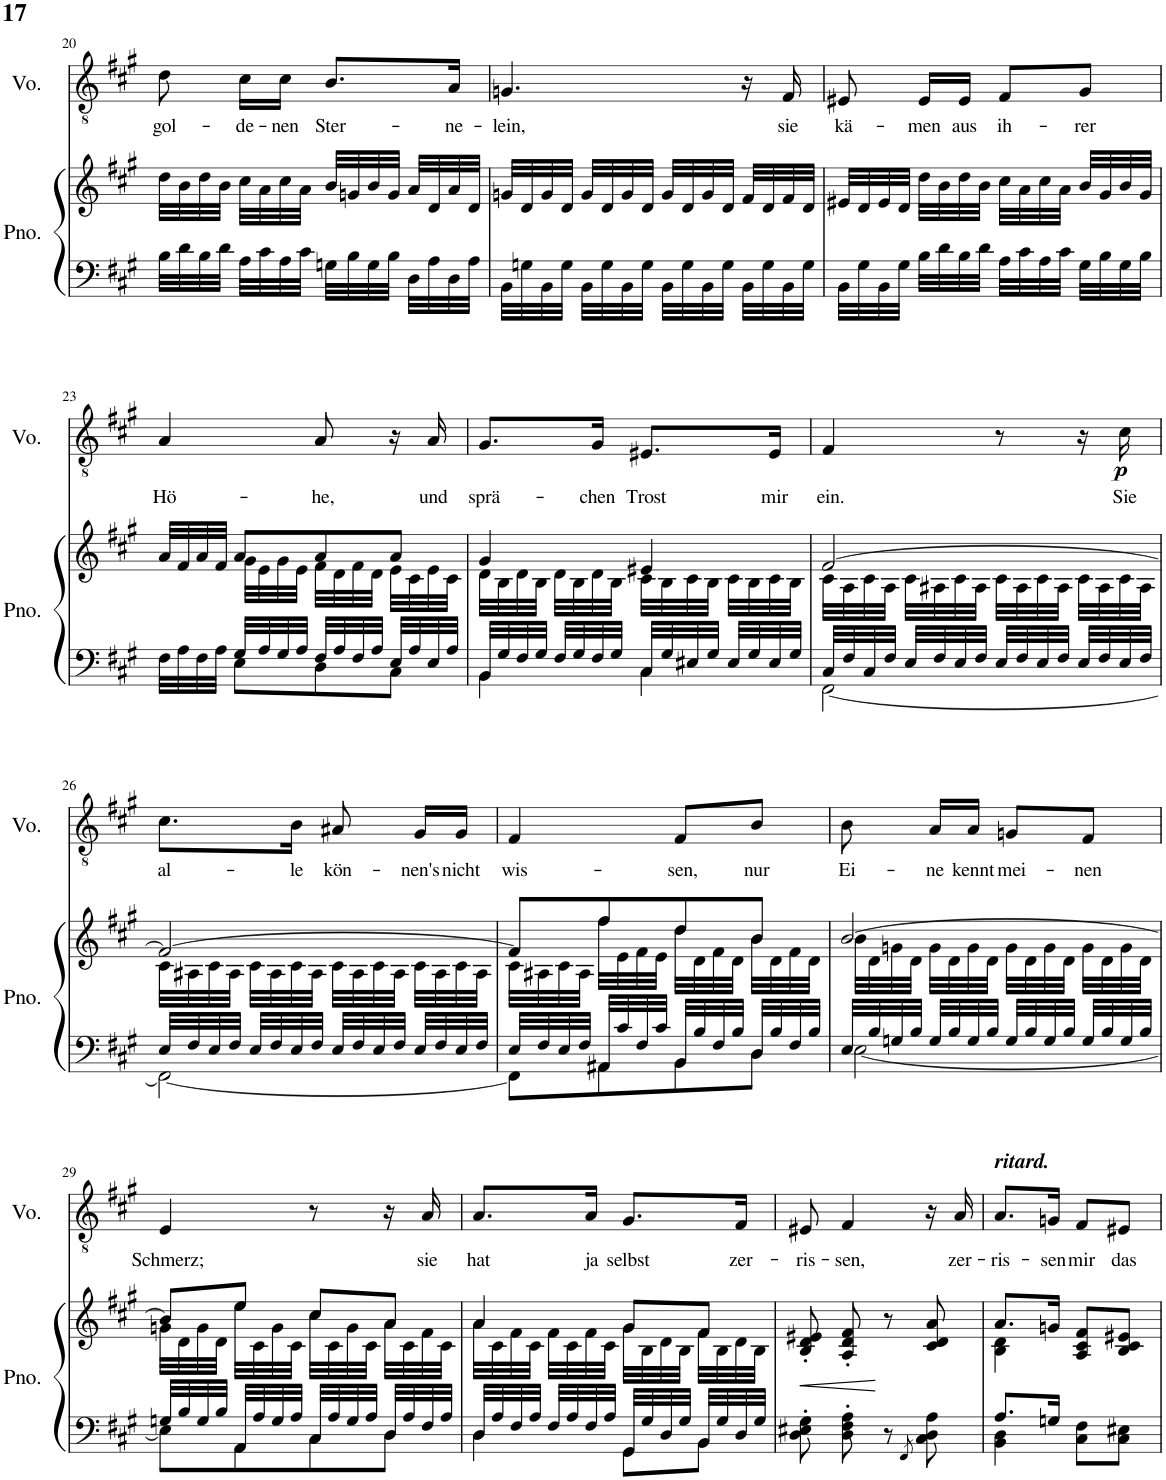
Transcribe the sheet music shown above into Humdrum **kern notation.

**kern	**kern	**dynam	**kern	**text	**dynam
*part2	*part2	*part2	*part1	*part1	*part1
*staff3	*staff2	*staff2/3	*staff1	*staff1	*staff1
*I"Piano	*	*	*I"Voice	*	*
*I'Pno.	*	*	*I'Vo.	*	*
!!LO:PB:g=z
*clefF4	*clefG2	*	*clefGv2	*	*
*k[f#c#g#]	*k[f#c#g#]	*	*k[f#c#g#]	*	*
*M2/4	*M2/4	*	*M2/4	*	*
=20	=20	=20	=20	=20	=20
!	!	!	!	!LO:LY:b	!
32B\LLL	32dd\LLL	.	8d\	gol-	.
32d\	32b\	.	.	.	.
32B\	32dd\	.	.	.	.
32d\JJJ	32b\JJJ	.	.	.	.
!	!	!	!	!LO:LY:b	!
32A\LLL	32cc#\LLL	.	16c#\LL	-de-	.
32c#\	32a\	.	.	.	.
!	!	!	!	!LO:LY:b	!
32A\	32cc#\	.	16c#\JJ	-nen	.
32c#\JJJ	32a\JJJ	.	.	.	.
!	!	!	!	!LO:LY:b	!
32Gn\LLL	32b/LLL	.	8.B/L	Ster-	.
32B\	32gn/	.	.	.	.
32G\	32b/	.	.	.	.
32B\JJJ	32g/JJJ	.	.	.	.
32D\LLL	32a/LLL	.	.	.	.
32A\	32d/	.	.	.	.
!	!	!	!	!LO:LY:b	!
32D\	32a/	.	16A/Jk	-ne-	.
32A\JJJ	32d/JJJ	.	.	.	.
=21	=21	=21	=21	=21	=21
!	!	!	!	!LO:LY:b	!
32BB\LLL	32gn/LLL	.	4.Gn/	-lein,	.
32Gn\	32d/	.	.	.	.
32BB\	32g/	.	.	.	.
32G\JJJ	32d/JJJ	.	.	.	.
32BB\LLL	32g/LLL	.	.	.	.
32G\	32d/	.	.	.	.
32BB\	32g/	.	.	.	.
32G\JJJ	32d/JJJ	.	.	.	.
32BB\LLL	32g/LLL	.	.	.	.
32G\	32d/	.	.	.	.
32BB\	32g/	.	.	.	.
32G\JJJ	32d/JJJ	.	.	.	.
32BB\LLL	32f#/LLL	.	16r	.	.
32G\	32d/	.	.	.	.
!	!	!	!	!LO:LY:b	!
32BB\	32f#/	.	16F#/	sie	.
32G\JJJ	32d/JJJ	.	.	.	.
=22	=22	=22	=22	=22	=22
!	!	!	!	!LO:LY:b	!
32BB\LLL	32e#X/LLL	.	8E#X/	kä-	.
32G#\	32d/	.	.	.	.
32BB\	32e#/	.	.	.	.
32G#\JJJ	32d/JJJ	.	.	.	.
!	!	!	!	!LO:LY:b	!
32B\LLL	32dd\LLL	.	16E#/LL	-men	.
32d\	32b\	.	.	.	.
!	!	!	!	!LO:LY:b	!
32B\	32dd\	.	16E#/JJ	aus	.
32d\JJJ	32b\JJJ	.	.	.	.
!	!	!	!	!LO:LY:b	!
32A\LLL	32cc#\LLL	.	8F#/L	ih-	.
32c#\	32a\	.	.	.	.
32A\	32cc#\	.	.	.	.
32c#\JJJ	32a\JJJ	.	.	.	.
!	!	!	!	!LO:LY:b	!
32G#\LLL	32b/LLL	.	8G#/J	-rer	.
32B\	32g#/	.	.	.	.
32G#\	32b/	.	.	.	.
32B\JJJ	32g#/JJJ	.	.	.	.
!!LO:LB:g=z
=23	=23	=23	=23	=23	=23
*^	*^	*	*	*	*
!	!	!	!	!	!	!LO:LY:b	!
32F#\LLL	8ryy	32a/LLL	8ryy	.	4A/	Hö-	.
32A\	.	32f#/	.	.	.	.	.
32F#\	.	32a/	.	.	.	.	.
32A\JJJ	.	32f#/JJJ	.	.	.	.	.
32G#/LLL	8E\L	8a/L	32g#\LLL	.	.	.	.
32A/	.	.	32e\	.	.	.	.
32G#/	.	.	32g#\	.	.	.	.
32A/JJJ	.	.	32e\JJJ	.	.	.	.
!	!	!	!	!	!	!LO:LY:b	!
32F#/LLL	8D\	8a/	32f#\LLL	.	8A/	-he,	.
32A/	.	.	32d\	.	.	.	.
32F#/	.	.	32f#\	.	.	.	.
32A/JJJ	.	.	32d\JJJ	.	.	.	.
32E/LLL	8C#\J	8a/J	32e\LLL	.	16r	.	.
32A/	.	.	32c#\	.	.	.	.
!	!	!	!	!	!	!LO:LY:b	!
32E/	.	.	32e\	.	16A/	und	.
32A/JJJ	.	.	32c#\JJJ	.	.	.	.
=24	=24	=24	=24	=24	=24	=24	=24
!	!	!	!	!	!	!LO:LY:b	!
32BB/LLL	4BB\	4g#/	32d\LLL	.	8.G#/L	sprä-	.
32G#/	.	.	32B\	.	.	.	.
32F#/	.	.	32d\	.	.	.	.
32G#/JJJ	.	.	32B\JJJ	.	.	.	.
32F#/LLL	.	.	32d\LLL	.	.	.	.
32G#/	.	.	32B\	.	.	.	.
!	!	!	!	!	!	!LO:LY:b	!
32F#/	.	.	32d\	.	16G#/Jk	-chen	.
32G#/JJJ	.	.	32B\JJJ	.	.	.	.
!	!	!	!	!	!	!LO:LY:b	!
32C#/LLL	4C#\	4e#X/	32c#\LLL	.	8.E#X/L	Trost	.
32G#/	.	.	32B\	.	.	.	.
32E#X/	.	.	32c#\	.	.	.	.
32G#/JJJ	.	.	32B\JJJ	.	.	.	.
32E#/LLL	.	.	32c#\LLL	.	.	.	.
32G#/	.	.	32B\	.	.	.	.
!	!	!	!	!	!	!LO:LY:b	!
32E#/	.	.	32c#\	.	16E#/Jk	mir	.
32G#/JJJ	.	.	32B\JJJ	.	.	.	.
=25	=25	=25	=25	=25	=25	=25	=25
!	!	!	!	!	!	!LO:LY:b	!
32C#/LLL	[2FF#\	[2f#/	32c#\LLL	.	4F#/	ein.	.
32F#/	.	.	32A\	.	.	.	.
32C#/	.	.	32c#\	.	.	.	.
32F#/JJJ	.	.	32A\JJJ	.	.	.	.
32E/LLL	.	.	32c#\LLL	.	.	.	.
32F#/	.	.	32A#X\	.	.	.	.
32E/	.	.	32c#\	.	.	.	.
32F#/JJJ	.	.	32A#\JJJ	.	.	.	.
32E/LLL	.	.	32c#\LLL	.	8r	.	.
32F#/	.	.	32A#\	.	.	.	.
32E/	.	.	32c#\	.	.	.	.
32F#/JJJ	.	.	32A#\JJJ	.	.	.	.
32E/LLL	.	.	32c#\LLL	.	16r	.	.
32F#/	.	.	32A#\	.	.	.	.
!	!	!	!	!	!	!LO:LY:b	!LO:DY:b
32E/	.	.	32c#\	.	16c#\	Sie	p
32F#/JJJ	.	.	32A#\JJJ	.	.	.	.
!!LO:LB:g=z
=26	=26	=26	=26	=26	=26	=26	=26
!	!	!	!	!	!	!LO:LY:b	!
32E/LLL	2FF#\_	2f#/_	32c#\LLL	.	8.c#\L	al-	.
32F#/	.	.	32A#X\	.	.	.	.
32E/	.	.	32c#\	.	.	.	.
32F#/JJJ	.	.	32A#\JJJ	.	.	.	.
32E/LLL	.	.	32c#\LLL	.	.	.	.
32F#/	.	.	32A#\	.	.	.	.
!	!	!	!	!	!	!LO:LY:b	!
32E/	.	.	32c#\	.	16B\Jk	-le	.
32F#/JJJ	.	.	32A#\JJJ	.	.	.	.
!	!	!	!	!	!	!LO:LY:b	!
32E/LLL	.	.	32c#\LLL	.	8A#X/	kön-	.
32F#/	.	.	32A#\	.	.	.	.
32E/	.	.	32c#\	.	.	.	.
32F#/JJJ	.	.	32A#\JJJ	.	.	.	.
!	!	!	!	!	!	!LO:LY:b	!
32E/LLL	.	.	32c#\LLL	.	16G#/LL	-nen's	.
32F#/	.	.	32A#\	.	.	.	.
!	!	!	!	!	!	!LO:LY:b	!
32E/	.	.	32c#\	.	16G#/JJ	nicht	.
32F#/JJJ	.	.	32A#\JJJ	.	.	.	.
=27	=27	=27	=27	=27	=27	=27	=27
!	!	!	!	!	!	!LO:LY:b	!
32E/LLL	8FF#\L]	8f#/L]	32c#\LLL	.	4F#/	wis-	.
32F#/	.	.	32A#X\	.	.	.	.
32E/	.	.	32c#\	.	.	.	.
32F#/JJJ	.	.	32A#\JJJ	.	.	.	.
32AA#X/LLL	8AA#\	8ff#/	32ff#\LLL	.	.	.	.
32c#/	.	.	32e\	.	.	.	.
32F#/	.	.	32f#\	.	.	.	.
32c#/JJJ	.	.	32e\JJJ	.	.	.	.
!	!	!	!	!	!	!LO:LY:b	!
32BB/LLL	8BB\	8dd/	32dd\LLL	.	8F#/L	-sen,	.
32B/	.	.	32d\	.	.	.	.
32F#/	.	.	32f#\	.	.	.	.
32B/JJJ	.	.	32d\JJJ	.	.	.	.
!	!	!	!	!	!	!LO:LY:b	!
32D/LLL	8D\J	8b/J	32b\LLL	.	8B/J	nur	.
32B/	.	.	32d\	.	.	.	.
32F#/	.	.	32f#\	.	.	.	.
32B/JJJ	.	.	32d\JJJ	.	.	.	.
=28	=28	=28	=28	=28	=28	=28	=28
!	!	!	!	!	!	!LO:LY:b	!
32E/LLL	[2E\	[2b/	32b\LLL	.	8B\	Ei-	.
32B/	.	.	32d\	.	.	.	.
32Gn/	.	.	32gn\	.	.	.	.
32B/JJJ	.	.	32d\JJJ	.	.	.	.
!	!	!	!	!	!	!LO:LY:b	!
32G/LLL	.	.	32g\LLL	.	16A/LL	-ne	.
32B/	.	.	32d\	.	.	.	.
!	!	!	!	!	!	!LO:LY:b	!
32G/	.	.	32g\	.	16A/JJ	kennt	.
32B/JJJ	.	.	32d\JJJ	.	.	.	.
!	!	!	!	!	!	!LO:LY:b	!
32G/LLL	.	.	32g\LLL	.	8Gn/L	mei-	.
32B/	.	.	32d\	.	.	.	.
32G/	.	.	32g\	.	.	.	.
32B/JJJ	.	.	32d\JJJ	.	.	.	.
!	!	!	!	!	!	!LO:LY:b	!
32G/LLL	.	.	32g\LLL	.	8F#/J	-nen	.
32B/	.	.	32d\	.	.	.	.
32G/	.	.	32g\	.	.	.	.
32B/JJJ	.	.	32d\JJJ	.	.	.	.
!!LO:LB:g=z
=29	=29	=29	=29	=29	=29	=29	=29
!	!	!	!	!	!	!LO:LY:b	!
32Gn/LLL	8E\L]	8b/L]	32gn\LLL	.	4E/	Schmerz;	.
32B/	.	.	32d\	.	.	.	.
32G/	.	.	32g\	.	.	.	.
32B/JJJ	.	.	32d\JJJ	.	.	.	.
32AA/LLL	8AA\	8ee/J	32ee\LLL	.	.	.	.
32A/	.	.	32c#\	.	.	.	.
32G/	.	.	32g\	.	.	.	.
32A/JJJ	.	.	32c#\JJJ	.	.	.	.
32C#/LLL	8C#\	8cc#/L	32cc#\LLL	.	8r	.	.
32A/	.	.	32c#\	.	.	.	.
32G/	.	.	32g\	.	.	.	.
32A/JJJ	.	.	32c#\JJJ	.	.	.	.
32D/LLL	8D\J	8a/J	32a\LLL	.	16r	.	.
32A/	.	.	32c#\	.	.	.	.
!	!	!	!	!	!	!LO:LY:b	!
32F#/	.	.	32f#\	.	16A/	sie	.
32A/JJJ	.	.	32c#\JJJ	.	.	.	.
=30	=30	=30	=30	=30	=30	=30	=30
!	!	!	!	!	!	!LO:LY:b	!
32D/LLL	4D\	4a/	32a\LLL	.	8.A/L	hat	.
32A/	.	.	32c#\	.	.	.	.
32F#/	.	.	32f#\	.	.	.	.
32A/JJJ	.	.	32c#\JJJ	.	.	.	.
32F#/LLL	.	.	32f#\LLL	.	.	.	.
32A/	.	.	32c#\	.	.	.	.
!	!	!	!	!	!	!LO:LY:b	!
32F#/	.	.	32f#\	.	16A/Jk	ja	.
32A/JJJ	.	.	32c#\JJJ	.	.	.	.
!	!	!	!	!	!	!LO:LY:b	!
32GG#/LLL	8GG#\L	8g#/L	32g#\LLL	.	8.G#/L	selbst	.
32G#/	.	.	32B\	.	.	.	.
32D/	.	.	32d\	.	.	.	.
32G#/JJJ	.	.	32B\JJJ	.	.	.	.
32BB/LLL	8BB\J	8f#/J	32f#\LLL	.	.	.	.
32G#/	.	.	32B\	.	.	.	.
!	!	!	!	!	!	!LO:LY:b	!
32D/	.	.	32d\	.	16F#/Jk	zer-	.
32G#/JJJ	.	.	32B\JJJ	.	.	.	.
*v	*v	*	*	*	*	*	*
=31	=31	=31	=31	=31	=31	=31
!	!	!	!LO:HP:b	!	!LO:LY:b	!
*	*v	*v	*	*	*	*
8D\' 8E#X\' 8G#\'	8B/' 8d/' 8e#X/'	<	8E#X/	-ris-	.
!	!	!	!	!LO:LY:b	!
8D\' 8F#\' 8A\'	8A/' 8d/' 8f#/'	.	4F#/	-sen,	.
8r	8r	[	.	.	.
8qFF#/	.	.	.	.	.
8C#\ 8D\ 8A\	8c#/ 8d/ 8a/	.	16r	.	.
!	!	!	!	!LO:LY:b	!
.	.	.	16A/	zer-	.
=32	=32	=32	=32	=32	=32
*^	*^	*	*	*	*
!	!	!	!	!	!LO:TX:a:Bi:t=ritard.	!	!
!	!	!	!	!	!	!LO:LY:b	!
8.A/L	4BB\ 4D\	8.a/L	4B\ 4d\	.	8.A/L	-ris-	.
!	!	!	!	!	!	!LO:LY:b	!
16Gn/Jk	.	16gn/Jk	.	.	16Gn/Jk	-sen	.
!	!	!	!	!	!	!LO:LY:b	!
8C#\ 8F#\L	4ryy	8A/ 8c#/ 8f#/L	4ryy	.	8F#/L	mir	.
!	!	!	!	!	!	!LO:LY:b	!
8C#\ 8E#X\J	.	8B/ 8c#/ 8e#X/J	.	.	8E#X/J	das	.
*v	*v	*	*	*	*	*	*
*	*v	*v	*	*	*	*
=	=	=	=	=	=
*-	*-	*-	*-	*-	*-
